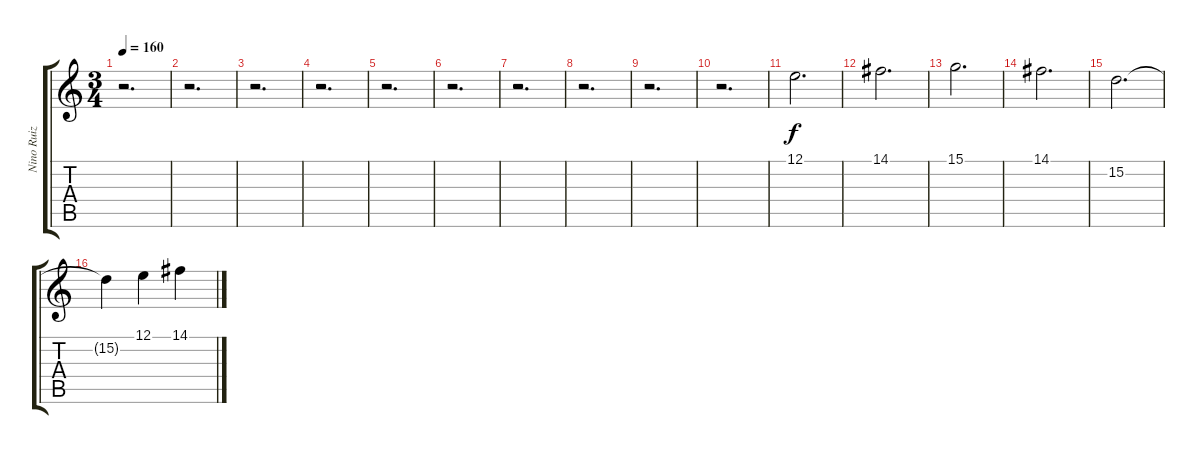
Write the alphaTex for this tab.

\track ("Nino Ruiz" "Nino Ruiz") {instrument synthstrings1}
\staff {score tabs}
\tuning (E4 B3 G3 D3 A2 E2) {hide}
\ts (3 4)
\tempo 160
\clef g2
\ks c
r.2{d dy f} |
r.2{d} |
r.2{d} |
r.2{d} |
r.2{d} |
r.2{d} |
r.2{d} |
r.2{d} |
r.2{d} |
r.2{d} |
12.1.2{d instrument stringensemble1} |
14.1.2{d} |
15.1.2{d volume 12} |
14.1.2{d} |
15.2.2{d} |
15.2{t}.4 12.1.4 14.1.4
